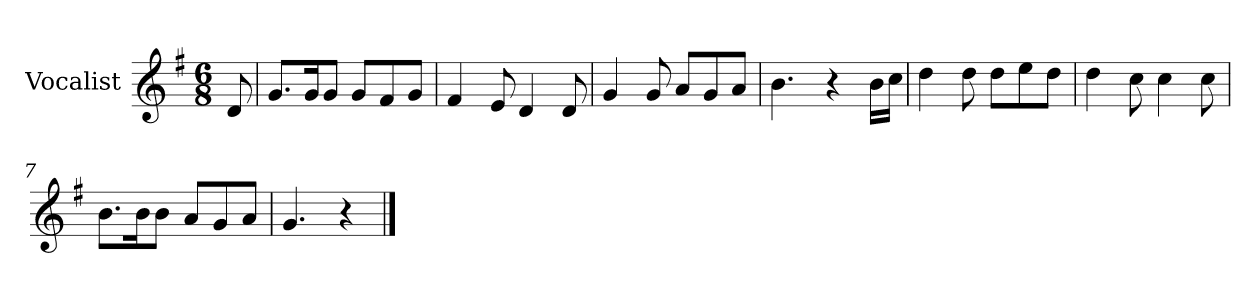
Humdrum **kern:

**kern
*part1
*staff1
*I"Vocalist
*k[f#]
*G:
*M6/8
=
8d
=1
8.gL
16gK
8gJ
8gL
8f#
8gJ
=2
4f#
8e
4d
8d
=3
4g
8g
8aL
8g
8aJ
=4
4.b
4r
16bLL
16ccJJ
=5
4dd
8dd
8ddL
8ee
8ddJ
=6
4dd
8cc
4cc
8cc
=7
8.bL
16bK
8bJ
8aL
8g
8aJ
=8
4.g
4r
==
*-
